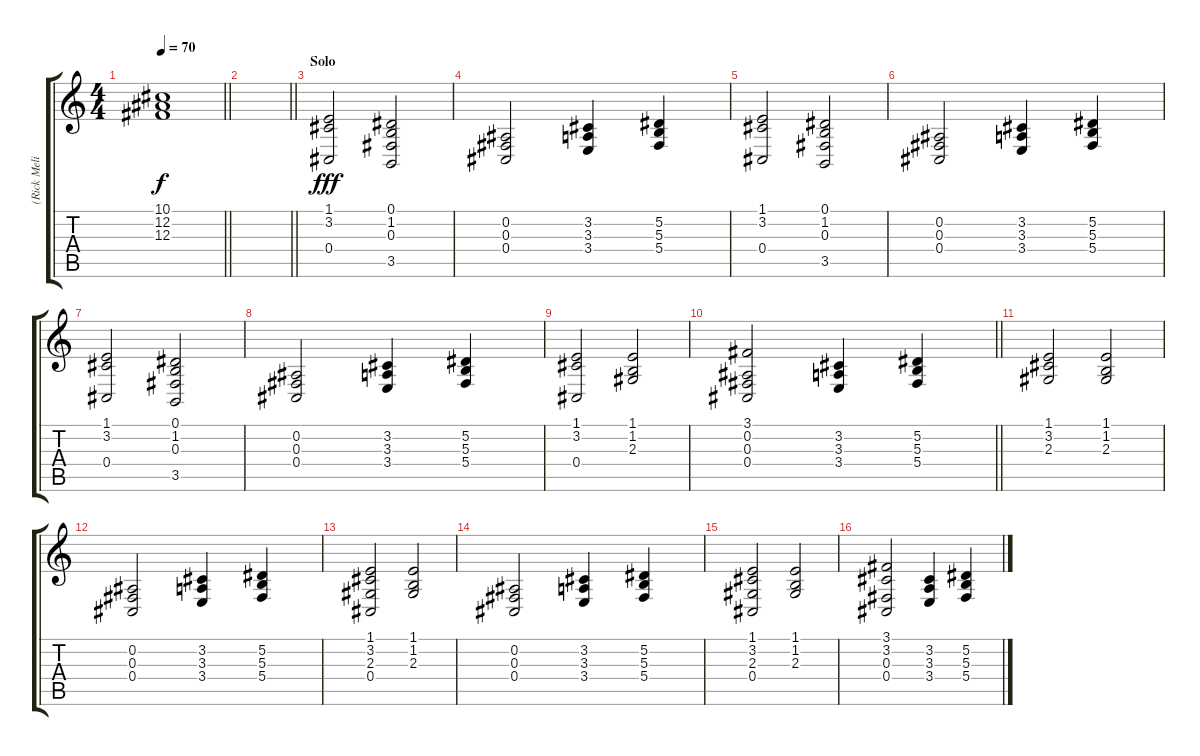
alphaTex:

\track ("(Rick Melick - Keyboard)" "(Rick Meli") {instrument drawbarorgan}
\staff {score tabs}
\tuning (Eb4 Bb3 Gb3 Db3 Ab2 Eb2) {hide}
\ts (4 4)
\tempo 70
\clef g2
\barLineRight lightlight
\ks c
(10.1{t} 12.2{t} 12.3{t}).1{dy f} |
\barLineRight lightlight
|
\section ("" "Solo")
(1.1 3.2 0.4).2{dy fff volume 8} (0.1 1.2 0.3 3.5).2 |
(0.2 0.3 0.4).2 (3.2 3.3 3.4).4 (5.2 5.3 5.4).4 |
(1.1 3.2 0.4).2 (0.1 1.2 0.3 3.5).2 |
(0.2 0.3 0.4).2 (3.2 3.3 3.4).4 (5.2 5.3 5.4).4 |
(1.1 3.2 0.4).2 (0.1 1.2 0.3 3.5).2 |
(0.2 0.3 0.4).2 (3.2 3.3 3.4).4 (5.2 5.3 5.4).4 |
(1.1 3.2 0.4).2 (1.1 1.2 2.3).2 |
\barLineRight lightlight
(3.1 0.2 0.3 0.4).2 (3.2 3.3 3.4).4 (5.2 5.3 5.4).4 |
(1.1 3.2 2.3).2 (1.1 1.2 2.3).2 |
(0.2 0.3 0.4).2 (3.2 3.3 3.4).4 (5.2 5.3 5.4).4 |
(1.1 3.2 2.3 0.4).2 (1.1 1.2 2.3).2 |
(0.2 0.3 0.4).2 (3.2 3.3 3.4).4 (5.2 5.3 5.4).4 |
(1.1 3.2 2.3 0.4).2 (1.1 1.2 2.3).2 |
(3.1 3.2 0.3 0.4).2 (3.2 3.3 3.4).4 (5.2 5.3 5.4).4
